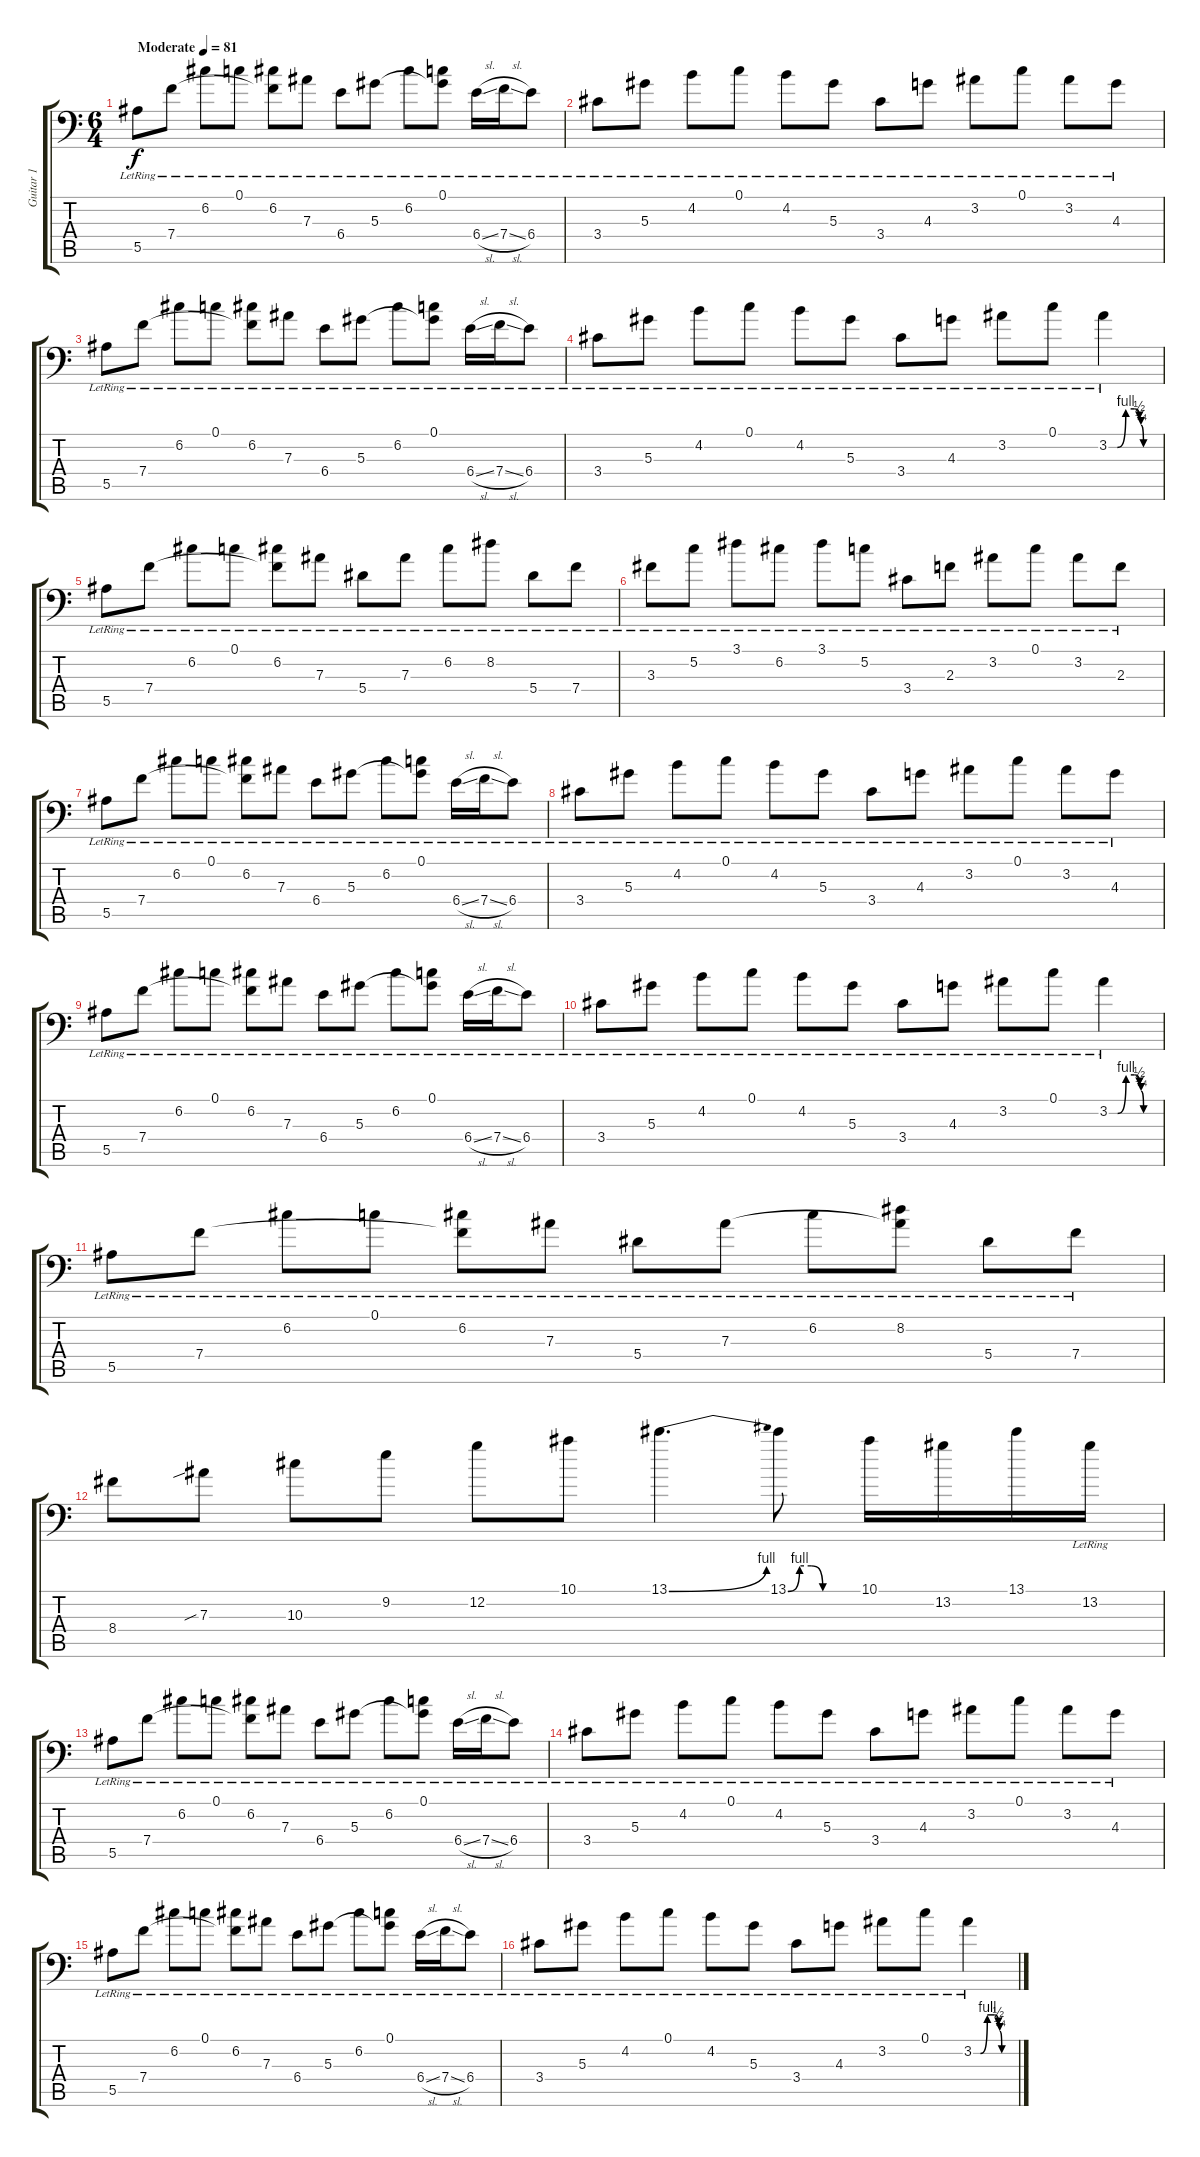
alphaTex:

\track ("Guitar 1" "Guitar 1") {instrument electricguitarjazz}
\staff {score tabs}
\tuning (C4 G3 Eb3 Bb2 F2 Bb1) {hide}
\ts (6 4)
\tempo (81 "Moderate")
\clef f4
\ks c
5.5{lr}.8{dy f instrument electricguitarjazz} 7.4{lr}.8 6.2{lr}.8 0.1{lr}.8 (6.2{lr} 7.4{t}).8 7.3{lr}.8 6.4{lr}.8 5.3{lr}.8 6.2{lr}.8 (0.1{lr} 5.3{t}).8 6.4{sl lr}.16 7.4{sl lr}.16 6.4{lr}.8 |
3.4{lr}.8 5.3{lr}.8 4.2{lr}.8 0.1{lr}.8 4.2{lr}.8 5.3{lr}.8 3.4{lr}.8 4.3{lr}.8 3.2{lr}.8 0.1{lr}.8 3.2{lr}.8 4.3{lr}.8 |
5.5{lr}.8 7.4{lr}.8 6.2{lr}.8 0.1{lr}.8 (6.2{lr} 7.4{t}).8 7.3{lr}.8 6.4{lr}.8 5.3{lr}.8 6.2{lr}.8 (0.1{lr} 5.3{t}).8 6.4{sl lr}.16 7.4{sl lr}.16 6.4{lr}.8 |
3.4{lr}.8 5.3{lr}.8 4.2{lr}.8 0.1{lr}.8 4.2{lr}.8 5.3{lr}.8 3.4{lr}.8 4.3{lr}.8 3.2{lr}.8 0.1{lr}.8 3.2{be (custom 0 0 10 0 20 4 30 4 36 2 38 1 41 0 60 0) lr}.4 |
5.5{lr}.8 7.4{lr}.8 6.2{lr}.8 0.1{lr}.8 (6.2{lr} 7.4{t}).8 7.3{lr}.8 5.4{lr}.8 7.3{lr}.8 6.2{lr}.8 8.2{lr}.8 5.4{lr}.8 7.4{lr}.8 |
3.3{lr}.8 5.2{lr}.8 3.1{lr}.8 6.2{lr}.8 3.1{lr}.8 5.2{lr}.8 3.4{lr}.8 2.3{lr}.8 3.2{lr}.8 0.1{lr}.8 3.2{lr}.8 2.3{lr}.8 |
5.5{lr}.8 7.4{lr}.8 6.2{lr}.8 0.1{lr}.8 (6.2{lr} 7.4{t}).8 7.3{lr}.8 6.4{lr}.8 5.3{lr}.8 6.2{lr}.8 (0.1{lr} 5.3{t}).8 6.4{sl lr}.16 7.4{sl lr}.16 6.4{lr}.8 |
3.4{lr}.8 5.3{lr}.8 4.2{lr}.8 0.1{lr}.8 4.2{lr}.8 5.3{lr}.8 3.4{lr}.8 4.3{lr}.8 3.2{lr}.8 0.1{lr}.8 3.2{lr}.8 4.3{lr}.8 |
5.5{lr}.8 7.4{lr}.8 6.2{lr}.8 0.1{lr}.8 (6.2{lr} 7.4{t}).8 7.3{lr}.8 6.4{lr}.8 5.3{lr}.8 6.2{lr}.8 (0.1{lr} 5.3{t}).8 6.4{sl lr}.16 7.4{sl lr}.16 6.4{lr}.8 |
3.4{lr}.8 5.3{lr}.8 4.2{lr}.8 0.1{lr}.8 4.2{lr}.8 5.3{lr}.8 3.4{lr}.8 4.3{lr}.8 3.2{lr}.8 0.1{lr}.8 3.2{be (custom 0 0 10 0 20 4 30 4 36 2 38 1 41 0 60 0) lr}.4 |
5.5{lr}.8 7.4{lr}.8 6.2{lr}.8 0.1{lr}.8 (6.2{lr} 7.4{t}).8 7.3{lr}.8 5.4{lr}.8 7.3{lr}.8 6.2{lr}.8 (8.2{lr} 7.3{t}).8 5.4{lr}.8 7.4{lr}.8 |
8.4.8 7.3{sib}.8 10.3.8 9.2.8 12.2.8 10.1.8 13.1{be (bend 0 0 60 4)}.4{d} 13.1{be (custom 0 0 10 4 20 4 30 0 60 0)}.8 10.1.16 13.2.16 13.1.16 13.2{lr}.16 |
5.5{lr}.8 7.4{lr}.8 6.2{lr}.8 0.1{lr}.8 (6.2{lr} 7.4{t}).8 7.3{lr}.8 6.4{lr}.8 5.3{lr}.8 6.2{lr}.8 (0.1{lr} 5.3{t}).8 6.4{sl lr}.16 7.4{sl lr}.16 6.4{lr}.8 |
3.4{lr}.8 5.3{lr}.8 4.2{lr}.8 0.1{lr}.8 4.2{lr}.8 5.3{lr}.8 3.4{lr}.8 4.3{lr}.8 3.2{lr}.8 0.1{lr}.8 3.2{lr}.8 4.3{lr}.8 |
5.5{lr}.8 7.4{lr}.8 6.2{lr}.8 0.1{lr}.8 (6.2{lr} 7.4{t}).8 7.3{lr}.8 6.4{lr}.8 5.3{lr}.8 6.2{lr}.8 (0.1{lr} 5.3{t}).8 6.4{sl lr}.16 7.4{sl lr}.16 6.4{lr}.8 |
3.4{lr}.8 5.3{lr}.8 4.2{lr}.8 0.1{lr}.8 4.2{lr}.8 5.3{lr}.8 3.4{lr}.8 4.3{lr}.8 3.2{lr}.8 0.1{lr}.8 3.2{be (custom 0 0 10 0 20 4 30 4 36 2 38 1 41 0 60 0) lr}.4
